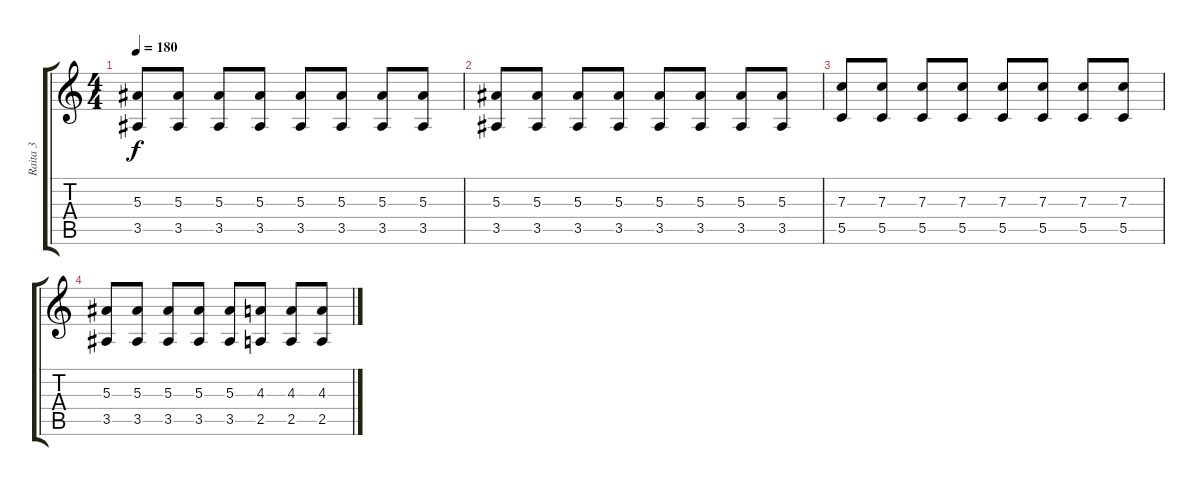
\track ("Raita 3" "Raita 3") {instrument distortionguitar}
\staff {score tabs}
\tuning (D4 A3 F3 C3 G2 C2) {hide}
\ts (4 4)
\tempo 180
\clef g2
\ks c
(5.3 3.5).8{dy f} (5.3 3.5).8 (5.3 3.5).8 (5.3 3.5).8 (5.3 3.5).8 (5.3 3.5).8 (5.3 3.5).8 (5.3 3.5).8 |
(5.3 3.5).8 (5.3 3.5).8 (5.3 3.5).8 (5.3 3.5).8 (5.3 3.5).8 (5.3 3.5).8 (5.3 3.5).8 (5.3 3.5).8 |
(7.3 5.5).8 (7.3 5.5).8 (7.3 5.5).8 (7.3 5.5).8 (7.3 5.5).8 (7.3 5.5).8 (7.3 5.5).8 (7.3 5.5).8 |
(5.3 3.5).8 (5.3 3.5).8 (5.3 3.5).8 (5.3 3.5).8 (5.3 3.5).8 (4.3 2.5).8 (4.3 2.5).8 (4.3 2.5).8
